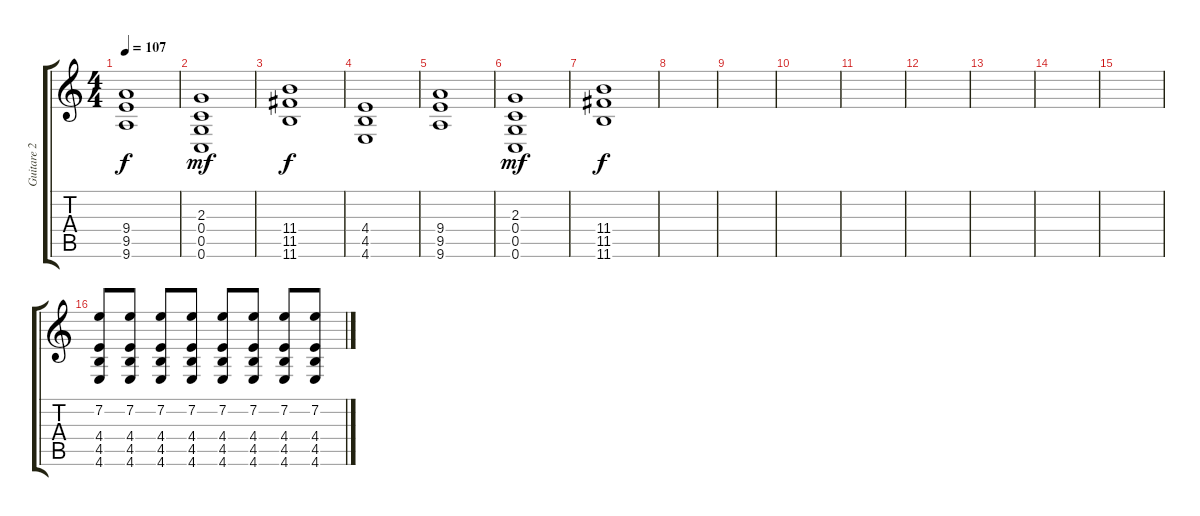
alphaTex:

\track ("Guitare 2" "Guitare 2") {instrument overdrivenguitar}
\staff {score tabs}
\tuning (D4 A3 F3 C3 G2 C2) {hide}
\ts (4 4)
\tempo 107
\clef g2
\ks c
(9.4 9.5 9.6).1{dy f} |
(2.3 0.4 0.5 0.6).1{dy mf} |
(11.4 11.5 11.6).1{dy f} |
(4.4 4.5 4.6).1 |
(9.4 9.5 9.6).1 |
(2.3 0.4 0.5 0.6).1{dy mf} |
(11.4 11.5 11.6).1{dy f} |
|
|
|
|
|
|
|
|
(7.2 4.4 4.5 4.6).8 (7.2 4.4 4.5 4.6).8 (7.2 4.4 4.5 4.6).8 (7.2 4.4 4.5 4.6).8 (7.2 4.4 4.5 4.6).8 (7.2 4.4 4.5 4.6).8 (7.2 4.4 4.5 4.6).8 (7.2 4.4 4.5 4.6).8
